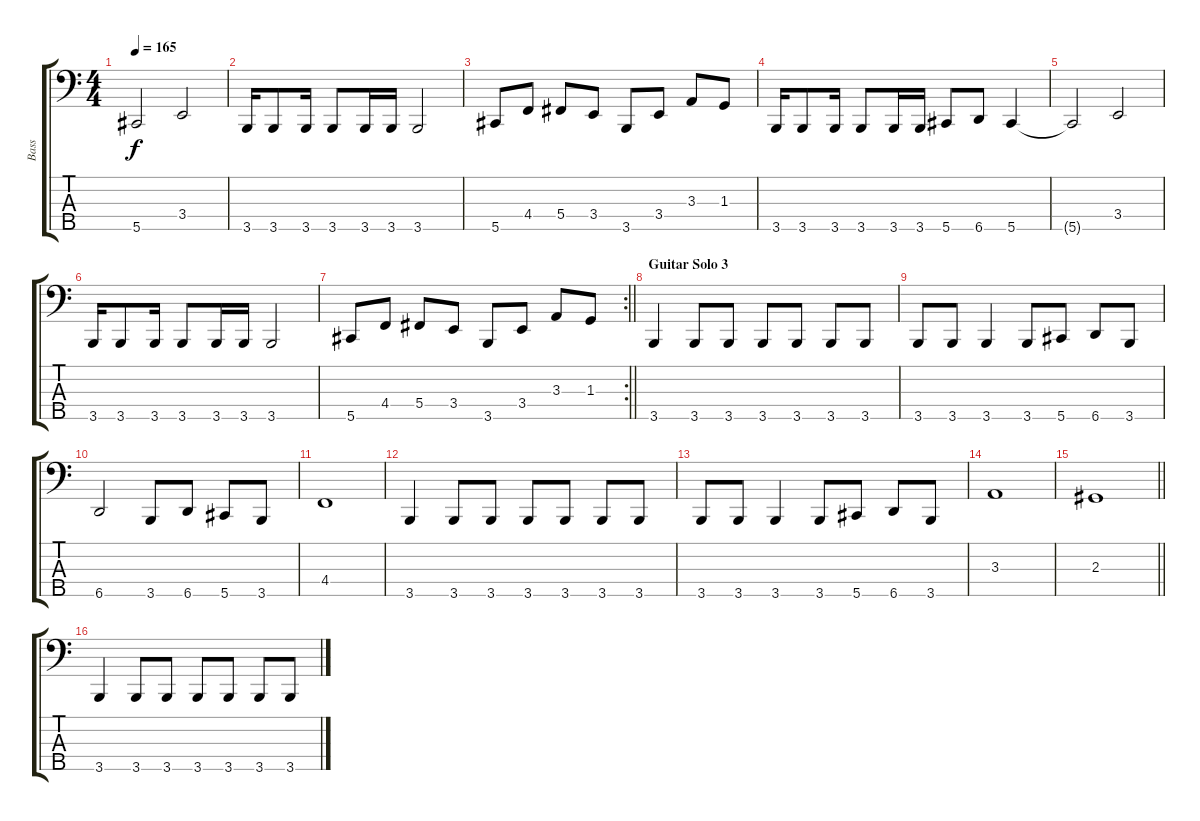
\track ("Bass" "Bass") {instrument slapbass2}
\staff {score tabs}
\tuning (E2 B1 Gb1 Db1 Ab0) {hide}
\ts (4 4)
\tempo 165
\clef f4
\ks c
5.5{t}.2{dy f} 3.4.2 |
3.5.16 3.5.8 3.5.16 3.5.8 3.5.16 3.5.16 3.5.2 |
5.5.8 4.4.8 5.4.8 3.4.8 3.5.8 3.4.8 3.3.8 1.3.8 |
3.5.16 3.5.8 3.5.16 3.5.8 3.5.16 3.5.16 5.5.8 6.5.8 5.5.4 |
5.5{t}.2 3.4.2 |
3.5.16 3.5.8 3.5.16 3.5.8 3.5.16 3.5.16 3.5.2 |
\rc 2
\barLineRight lightlight
5.5.8 4.4.8 5.4.8 3.4.8 3.5.8 3.4.8 3.3.8 1.3.8 |
\section ("" "Guitar Solo 3")
3.5.4 3.5.8 3.5.8 3.5.8 3.5.8 3.5.8 3.5.8 |
3.5.8 3.5.8 3.5.4 3.5.8 5.5.8 6.5.8 3.5.8 |
6.5.2 3.5.8 6.5.8 5.5.8 3.5.8 |
4.4.1 |
3.5.4 3.5.8 3.5.8 3.5.8 3.5.8 3.5.8 3.5.8 |
3.5.8 3.5.8 3.5.4 3.5.8 5.5.8 6.5.8 3.5.8 |
3.3.1 |
\barLineRight lightlight
2.3.1 |
3.5.4 3.5.8 3.5.8 3.5.8 3.5.8 3.5.8 3.5.8
